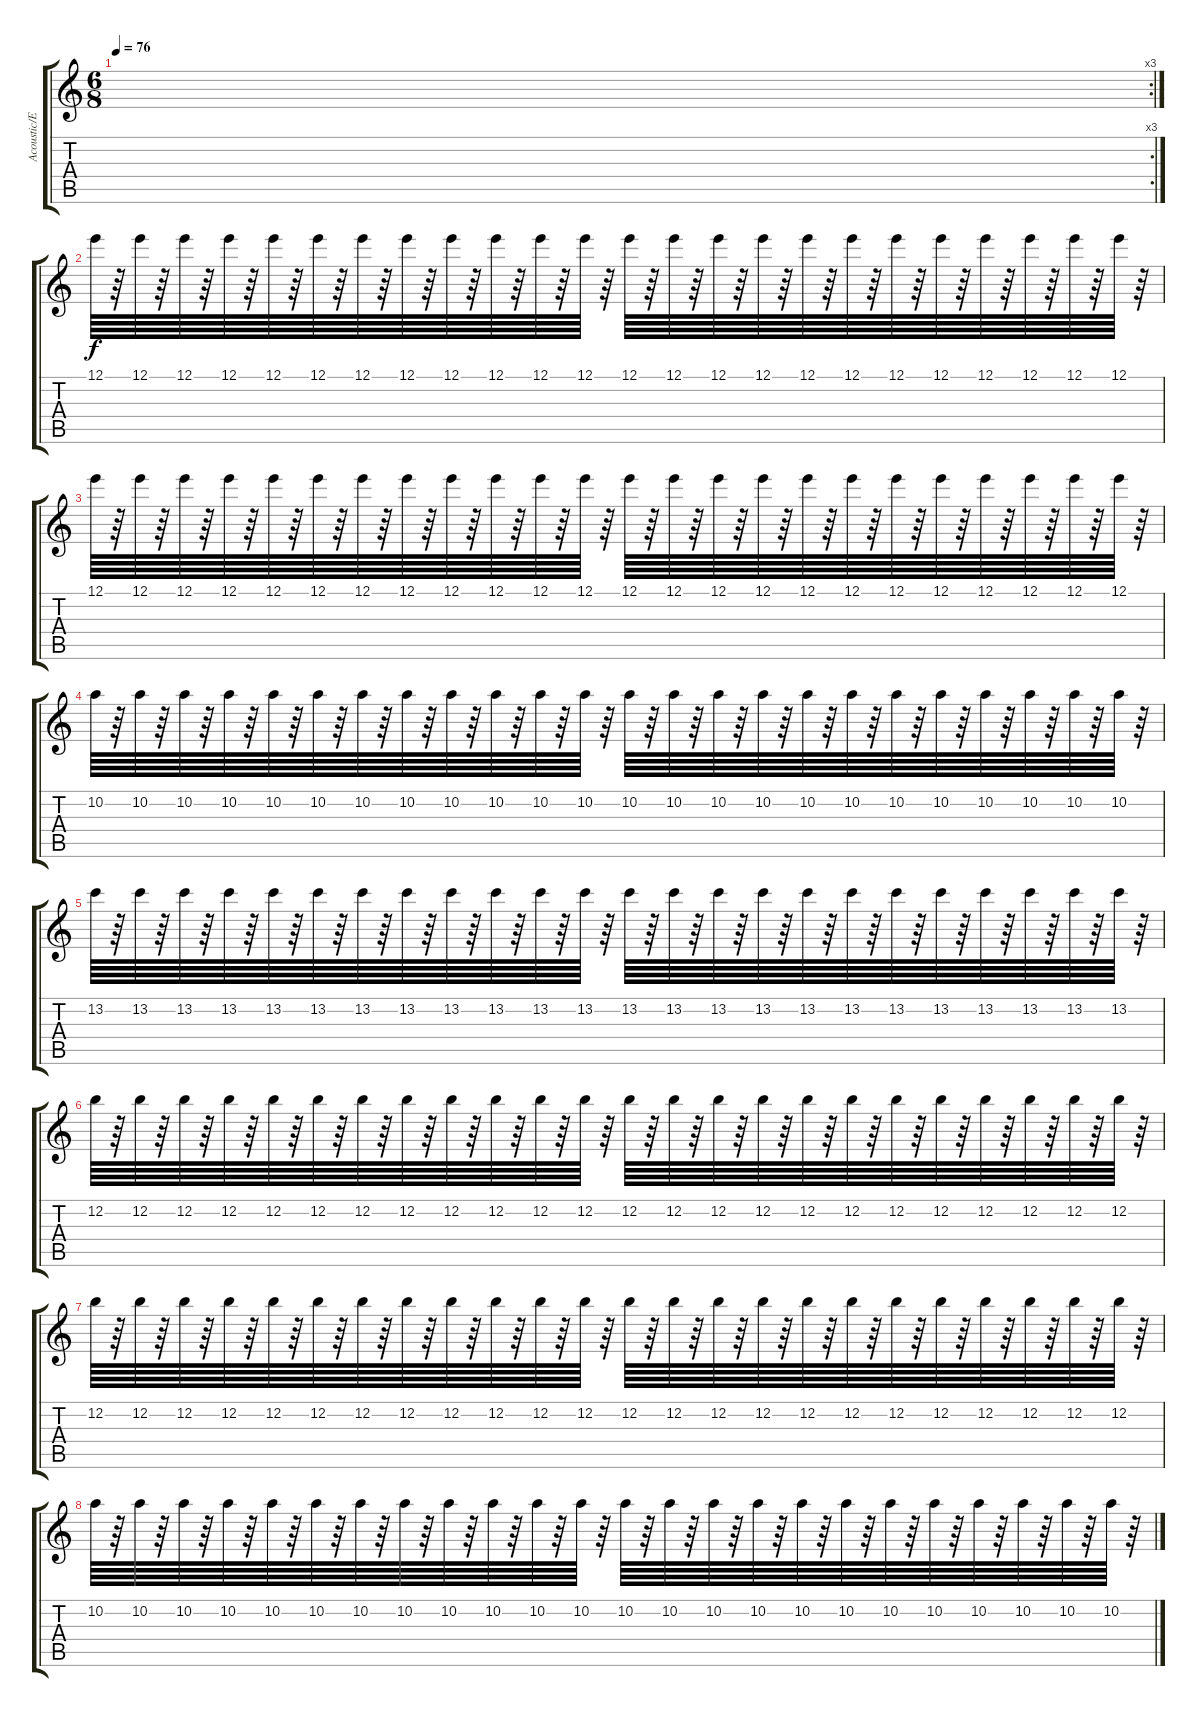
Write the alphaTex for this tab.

\track ("Acoustic/Extra Lead" "Acoustic/E") {instrument acousticguitarsteel}
\staff {score tabs}
\tuning (E4 B3 G3 D3 A2 E2) {hide}
\rc 3
\ts (6 8)
\tempo 76
\clef g2
\ks c
|
12.1.64{volume 13} r.64 12.1.64 r.64 12.1.64 r.64 12.1.64 r.64 12.1.64 r.64 12.1.64 r.64 12.1.64 r.64 12.1.64 r.64 12.1.64 r.64 12.1.64 r.64 12.1.64 r.64 12.1.64 r.64 12.1.64 r.64 12.1.64 r.64 12.1.64 r.64 12.1.64 r.64 12.1.64 r.64 12.1.64 r.64 12.1.64 r.64 12.1.64 r.64 12.1.64 r.64 12.1.64 r.64 12.1.64 r.64 12.1.64 r.64 |
12.1.64 r.64 12.1.64 r.64 12.1.64 r.64 12.1.64 r.64 12.1.64 r.64 12.1.64 r.64 12.1.64 r.64 12.1.64 r.64 12.1.64 r.64 12.1.64 r.64 12.1.64 r.64 12.1.64 r.64 12.1.64 r.64 12.1.64 r.64 12.1.64 r.64 12.1.64 r.64 12.1.64 r.64 12.1.64 r.64 12.1.64 r.64 12.1.64 r.64 12.1.64 r.64 12.1.64 r.64 12.1.64 r.64 12.1.64 r.64 |
10.2.64 r.64 10.2.64 r.64 10.2.64 r.64 10.2.64 r.64 10.2.64 r.64 10.2.64 r.64 10.2.64 r.64 10.2.64 r.64 10.2.64 r.64 10.2.64 r.64 10.2.64 r.64 10.2.64 r.64 10.2.64 r.64 10.2.64 r.64 10.2.64 r.64 10.2.64 r.64 10.2.64 r.64 10.2.64 r.64 10.2.64 r.64 10.2.64 r.64 10.2.64 r.64 10.2.64 r.64 10.2.64 r.64 10.2.64 r.64 |
13.2.64 r.64 13.2.64 r.64 13.2.64 r.64 13.2.64 r.64 13.2.64 r.64 13.2.64 r.64 13.2.64 r.64 13.2.64 r.64 13.2.64 r.64 13.2.64 r.64 13.2.64 r.64 13.2.64 r.64 13.2.64 r.64 13.2.64 r.64 13.2.64 r.64 13.2.64 r.64 13.2.64 r.64 13.2.64 r.64 13.2.64 r.64 13.2.64 r.64 13.2.64 r.64 13.2.64 r.64 13.2.64 r.64 13.2.64 r.64 |
12.2.64 r.64 12.2.64 r.64 12.2.64 r.64 12.2.64 r.64 12.2.64 r.64 12.2.64 r.64 12.2.64 r.64 12.2.64 r.64 12.2.64 r.64 12.2.64 r.64 12.2.64 r.64 12.2.64 r.64 12.2.64 r.64 12.2.64 r.64 12.2.64 r.64 12.2.64 r.64 12.2.64 r.64 12.2.64 r.64 12.2.64 r.64 12.2.64 r.64 12.2.64 r.64 12.2.64 r.64 12.2.64 r.64 12.2.64 r.64 |
12.2.64 r.64 12.2.64 r.64 12.2.64 r.64 12.2.64 r.64 12.2.64 r.64 12.2.64 r.64 12.2.64 r.64 12.2.64 r.64 12.2.64 r.64 12.2.64 r.64 12.2.64 r.64 12.2.64 r.64 12.2.64 r.64 12.2.64 r.64 12.2.64 r.64 12.2.64 r.64 12.2.64 r.64 12.2.64 r.64 12.2.64 r.64 12.2.64 r.64 12.2.64 r.64 12.2.64 r.64 12.2.64 r.64 12.2.64 r.64 |
10.2.64 r.64 10.2.64 r.64 10.2.64 r.64 10.2.64 r.64 10.2.64 r.64 10.2.64 r.64 10.2.64 r.64 10.2.64 r.64 10.2.64 r.64 10.2.64 r.64 10.2.64 r.64 10.2.64 r.64 10.2.64 r.64 10.2.64 r.64 10.2.64 r.64 10.2.64 r.64 10.2.64 r.64 10.2.64 r.64 10.2.64 r.64 10.2.64 r.64 10.2.64 r.64 10.2.64 r.64 10.2.64 r.64 10.2.64 r.64
